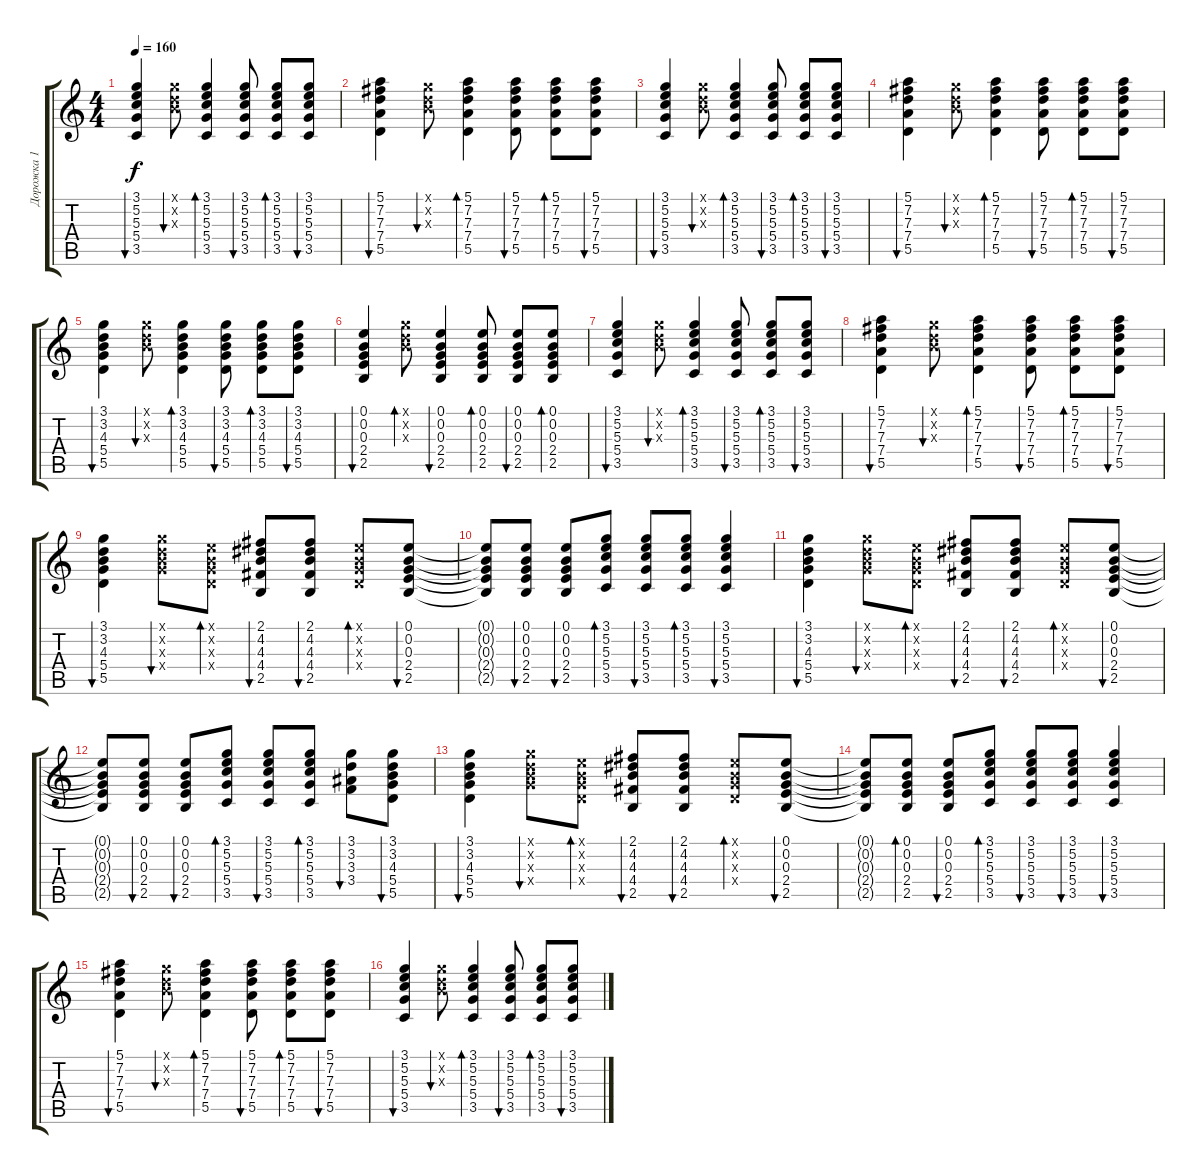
\track ("Дорожка 1" "Дорожка 1") {instrument acousticguitarsteel}
\staff {score tabs}
\tuning (E4 B3 G3 D3 A2 E2) {hide}
\ts (4 4)
\tempo 160
\clef g2
\ks c
(3.1 5.2 5.3 5.4 3.5).4{bu 60 dy f} (3.1{x} 3.2{x} 4.3{x}).8{bu 60} (3.1 5.2 5.3 5.4 3.5).4{bd 60} (3.1 5.2 5.3 5.4 3.5).8{bu 60} (3.1 5.2 5.3 5.4 3.5).8{bd 60} (3.1 5.2 5.3 5.4 3.5).8{bu 60} |
(5.1 7.2 7.3 7.4 5.5).4{bu 60} (3.1{x} 3.2{x} 4.3{x}).8{bu 60} (5.1 7.2 7.3 7.4 5.5).4{bd 60} (5.1 7.2 7.3 7.4 5.5).8{bu 60} (5.1 7.2 7.3 7.4 5.5).8{bd 60} (5.1 7.2 7.3 7.4 5.5).8{bu 60} |
(3.1 5.2 5.3 5.4 3.5).4{bu 60} (3.1{x} 3.2{x} 4.3{x}).8{bu 60} (3.1 5.2 5.3 5.4 3.5).4{bd 60} (3.1 5.2 5.3 5.4 3.5).8{bu 60} (3.1 5.2 5.3 5.4 3.5).8{bd 60} (3.1 5.2 5.3 5.4 3.5).8{bu 60} |
(5.1 7.2 7.3 7.4 5.5).4{bu 60} (3.1{x} 3.2{x} 4.3{x}).8{bu 60} (5.1 7.2 7.3 7.4 5.5).4{bd 60} (5.1 7.2 7.3 7.4 5.5).8{bu 60} (5.1 7.2 7.3 7.4 5.5).8{bd 60} (5.1 7.2 7.3 7.4 5.5).8{bu 60} |
(3.1 3.2 4.3 5.4 5.5).4{bu 60} (3.1{x} 3.2{x} 4.3{x}).8{bu 60} (3.1 3.2 4.3 5.4 5.5).4{bd 60} (3.1 3.2 4.3 5.4 5.5).8{bu 60} (3.1 3.2 4.3 5.4 5.5).8{bd 60} (3.1 3.2 4.3 5.4 5.5).8{bu 60} |
(0.1 0.2 0.3 2.4 2.5).4{bu 60} (3.1{x} 3.2{x} 4.3{x}).8{bd 60} (0.1 0.2 0.3 2.4 2.5).4{bu 60} (0.1 0.2 0.3 2.4 2.5).8{bd 60} (0.1 0.2 0.3 2.4 2.5).8{bu 60} (0.1 0.2 0.3 2.4 2.5).8{bd 60} |
(3.1 5.2 5.3 5.4 3.5).4{bu 60} (3.1{x} 3.2{x} 4.3{x}).8{bu 60} (3.1 5.2 5.3 5.4 3.5).4{bd 60} (3.1 5.2 5.3 5.4 3.5).8{bu 60} (3.1 5.2 5.3 5.4 3.5).8{bd 60} (3.1 5.2 5.3 5.4 3.5).8{bu 60} |
(5.1 7.2 7.3 7.4 5.5).4{bu 60} (3.1{x} 3.2{x} 4.3{x}).8{bu 60} (5.1 7.2 7.3 7.4 5.5).4{bd 60} (5.1 7.2 7.3 7.4 5.5).8{bu 60} (5.1 7.2 7.3 7.4 5.5).8{bd 60} (5.1 7.2 7.3 7.4 5.5).8{bu 60} |
(3.1 3.2 4.3 5.4 5.5).4{bu 60} (3.1{x} 3.2{x} 4.3{x} 5.4{x}).8{bu 60} (0.1{x} 0.2{x} 0.3{x} 0.4{x}).8{bd 60} (2.1 4.2 4.3 4.4 2.5).8{bu 60} (2.1 4.2 4.3 4.4 2.5).8{bu 60} (0.1{x} 0.2{x} 0.3{x} 0.4{x}).8{bd 60} (0.1 0.2 0.3 2.4 2.5).8{bu 60} |
(0.1{t} 0.2{t} 0.3{t} 2.4{t} 2.5{t}).8 (0.1 0.2 0.3 2.4 2.5).8{bu 60} (0.1 0.2 0.3 2.4 2.5).8{bu 60} (3.1 5.2 5.3 5.4 3.5).8{bd 60} (3.1 5.2 5.3 5.4 3.5).8{bu 60} (3.1 5.2 5.3 5.4 3.5).8{bd 60} (3.1 5.2 5.3 5.4 3.5).4{bu 60} |
(3.1 3.2 4.3 5.4 5.5).4{bu 60} (3.1{x} 3.2{x} 4.3{x} 5.4{x}).8{bu 60} (0.1{x} 0.2{x} 0.3{x} 0.4{x}).8{bd 60} (2.1 4.2 4.3 4.4 2.5).8{bu 60} (2.1 4.2 4.3 4.4 2.5).8{bu 60} (0.1{x} 0.2{x} 0.3{x} 0.4{x}).8{bd 60} (0.1 0.2 0.3 2.4 2.5).8{bu 60} |
(0.1{t} 0.2{t} 0.3{t} 2.4{t} 2.5{t}).8 (0.1 0.2 0.3 2.4 2.5).8{bu 60} (0.1 0.2 0.3 2.4 2.5).8{bu 60} (3.1 5.2 5.3 5.4 3.5).8{bd 60} (3.1 5.2 5.3 5.4 3.5).8{bu 60} (3.1 5.2 5.3 5.4 3.5).8{bd 60} (3.1 3.2 3.3 3.4).8{bu 60} (3.1 3.2 4.3 5.4 5.5).8{bu 60} |
(3.1 3.2 4.3 5.4 5.5).4{bu 60} (3.1{x} 3.2{x} 4.3{x} 5.4{x}).8{bu 60} (0.1{x} 0.2{x} 0.3{x} 0.4{x}).8{bd 60} (2.1 4.2 4.3 4.4 2.5).8{bu 60} (2.1 4.2 4.3 4.4 2.5).8{bu 60} (0.1{x} 0.2{x} 0.3{x} 0.4{x}).8{bd 60} (0.1 0.2 0.3 2.4 2.5).8{bu 60} |
(0.1{t} 0.2{t} 0.3{t} 2.4{t} 2.5{t}).8 (0.1 0.2 0.3 2.4 2.5).8{bd 60} (0.1 0.2 0.3 2.4 2.5).8{bu 60} (3.1 5.2 5.3 5.4 3.5).8{bd 60} (3.1 5.2 5.3 5.4 3.5).8{bu 60} (3.1 5.2 5.3 5.4 3.5).8{bu 60} (3.1 5.2 5.3 5.4 3.5).4{bu 60} |
(5.1 7.2 7.3 7.4 5.5).4{bu 60} (3.1{x} 3.2{x} 4.3{x}).8{bu 60} (5.1 7.2 7.3 7.4 5.5).4{bd 60} (5.1 7.2 7.3 7.4 5.5).8{bu 60} (5.1 7.2 7.3 7.4 5.5).8{bd 60} (5.1 7.2 7.3 7.4 5.5).8{bu 60} |
(3.1 5.2 5.3 5.4 3.5).4{bu 60} (3.1{x} 3.2{x} 4.3{x}).8{bu 60} (3.1 5.2 5.3 5.4 3.5).4{bd 60} (3.1 5.2 5.3 5.4 3.5).8{bu 60} (3.1 5.2 5.3 5.4 3.5).8{bd 60} (3.1 5.2 5.3 5.4 3.5).8{bu 60}
